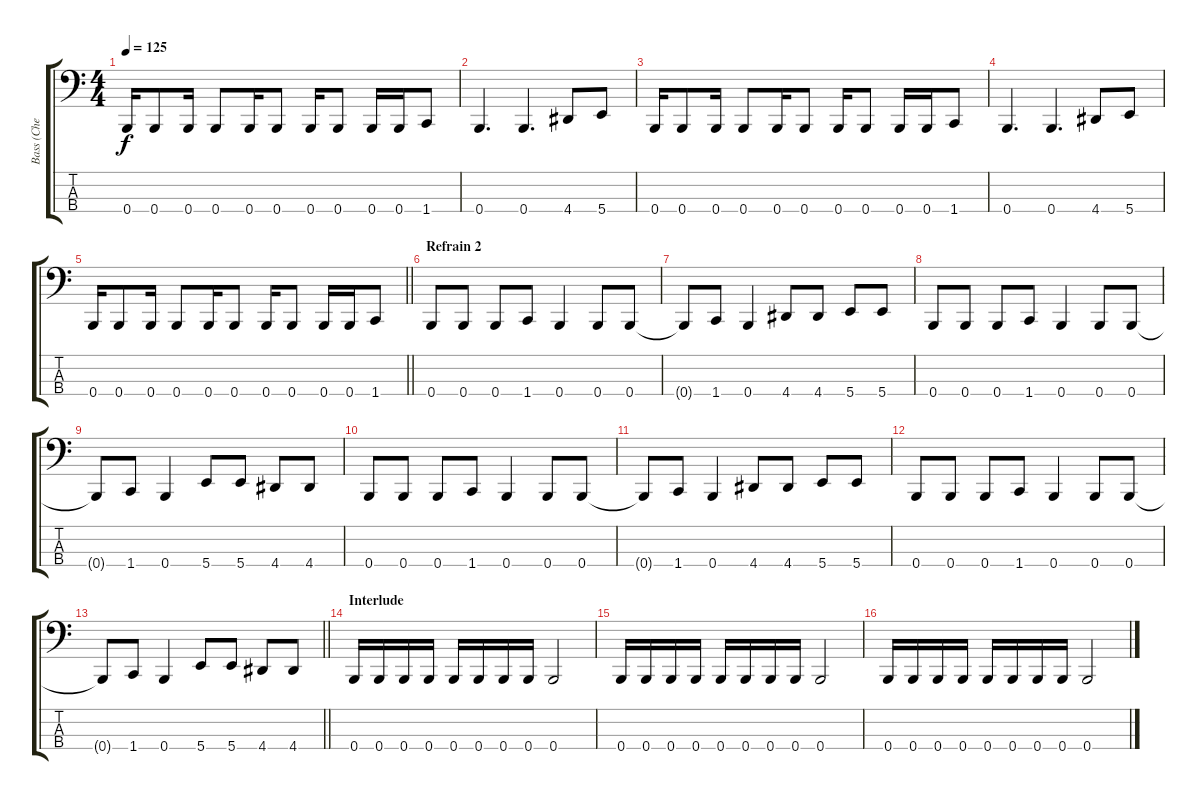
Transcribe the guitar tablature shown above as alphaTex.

\track ("Bass (Che Gö)" "Bass (Che ") {instrument electricbasspick}
\staff {score tabs}
\tuning (D2 A1 E1 B0) {hide}
\ts (4 4)
\tempo 125
\clef f4
\ks c
0.4.16{dy f} 0.4.8 0.4.16 0.4.8 0.4.16 0.4.8 0.4.16 0.4.8 0.4.16 0.4.16 1.4.8 |
0.4.4{d} 0.4.4{d} 4.4.8 5.4.8 |
0.4.16 0.4.8 0.4.16 0.4.8 0.4.16 0.4.8 0.4.16 0.4.8 0.4.16 0.4.16 1.4.8 |
0.4.4{d} 0.4.4{d} 4.4.8 5.4.8 |
\barLineRight lightlight
0.4.16 0.4.8 0.4.16 0.4.8 0.4.16 0.4.8 0.4.16 0.4.8 0.4.16 0.4.16 1.4.8 |
\section ("" "Refrain 2")
0.4.8 0.4.8 0.4.8 1.4.8 0.4.4 0.4.8 0.4.8 |
0.4{t}.8 1.4.8 0.4.4 4.4.8 4.4.8 5.4.8 5.4.8 |
0.4.8 0.4.8 0.4.8 1.4.8 0.4.4 0.4.8 0.4.8 |
0.4{t}.8 1.4.8 0.4.4 5.4.8 5.4.8 4.4.8 4.4.8 |
0.4.8 0.4.8 0.4.8 1.4.8 0.4.4 0.4.8 0.4.8 |
0.4{t}.8 1.4.8 0.4.4 4.4.8 4.4.8 5.4.8 5.4.8 |
0.4.8 0.4.8 0.4.8 1.4.8 0.4.4 0.4.8 0.4.8 |
\barLineRight lightlight
0.4{t}.8 1.4.8 0.4.4 5.4.8 5.4.8 4.4.8 4.4.8 |
\section ("" "Interlude")
0.4.16 0.4.16 0.4.16 0.4.16 0.4.16 0.4.16 0.4.16 0.4.16 0.4.2 |
0.4.16 0.4.16 0.4.16 0.4.16 0.4.16 0.4.16 0.4.16 0.4.16 0.4.2 |
0.4.16 0.4.16 0.4.16 0.4.16 0.4.16 0.4.16 0.4.16 0.4.16 0.4.2
